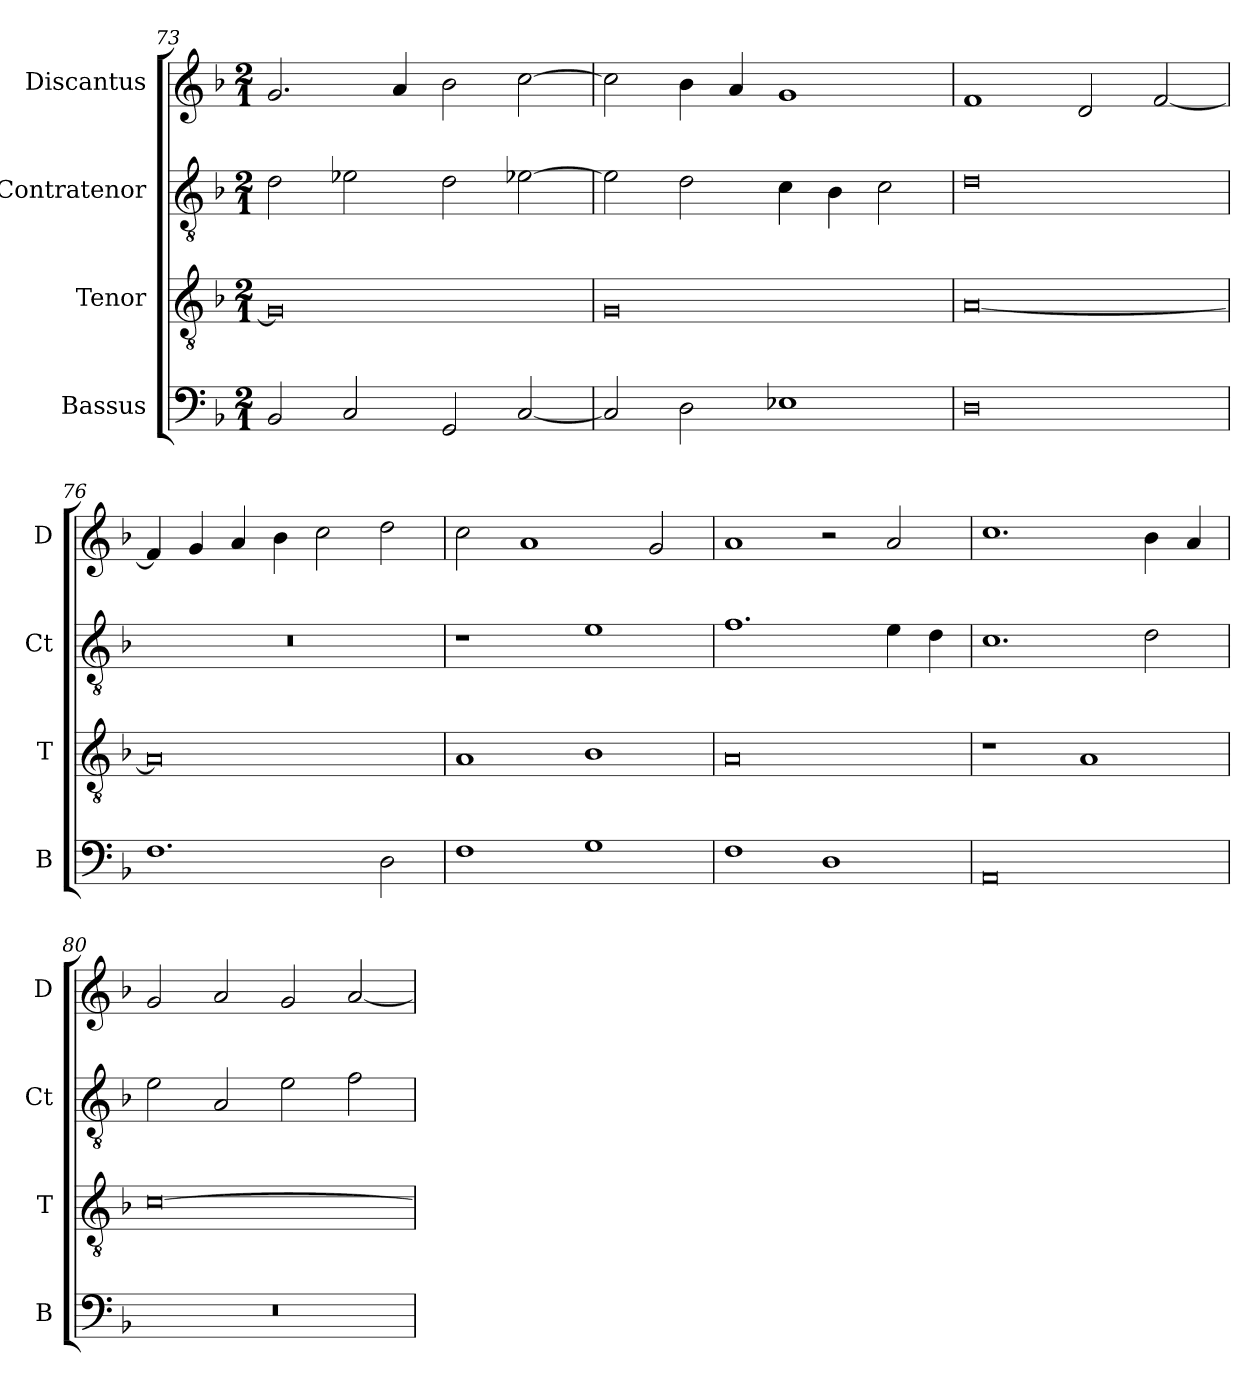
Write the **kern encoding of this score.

**kern	**kern	**kern	**kern
*part4	*part3	*part2	*part1
*staff4	*staff3	*staff2	*staff1
*I"Bassus	*I"Tenor	*I"Contratenor	*I"Discantus
*I'B	*I'T	*I'Ct	*I'D
*clefF4	*clefGv2	*clefGv2	*clefG2
*k[b-]	*k[b-]	*k[b-]	*k[b-]
*M2/1	*M2/1	*M2/1	*M2/1
=73	=73	=73	=73
2BB-/	0G]	2d\	2.g/
2C/	.	2e-X\	.
.	.	.	4a/
2GG/	.	2d\	2b-\
[2C/	.	[2e-X\	[2cc\
=74	=74	=74	=74
2C/]	0G	2e-\]	2cc\]
2D\	.	2d\	4b-\
.	.	.	4a/
1E-X	.	4c\	1g
.	.	4B-\	.
.	.	2c\	.
=75	=75	=75	=75
0D	[0A	0d	1f
.	.	.	2d/
.	.	.	[2f/
=76	=76	=76	=76
1.F	0A]	0r	4f/]
.	.	.	4g/
.	.	.	4a/
.	.	.	4b-\
.	.	.	2cc\
2D\	.	.	2dd\
=77	=77	=77	=77
1F	1A	1r	2cc\
.	.	.	1a
1G	1B-	1e	.
.	.	.	2g/
=78	=78	=78	=78
1F	0A	1.f	1a
1D	.	.	2r
.	.	4e\	2a/
.	.	4d\	.
=79	=79	=79	=79
0AA	1r	1.c	1.cc
.	1A	.	.
.	.	2d\	4b-\
.	.	.	4a/
=80	=80	=80	=80
0r	[0c	2e\	2g/
.	.	2A/	2a/
.	.	2e\	2g/
.	.	2f\	[2a/
=	=	=	=
*-	*-	*-	*-
